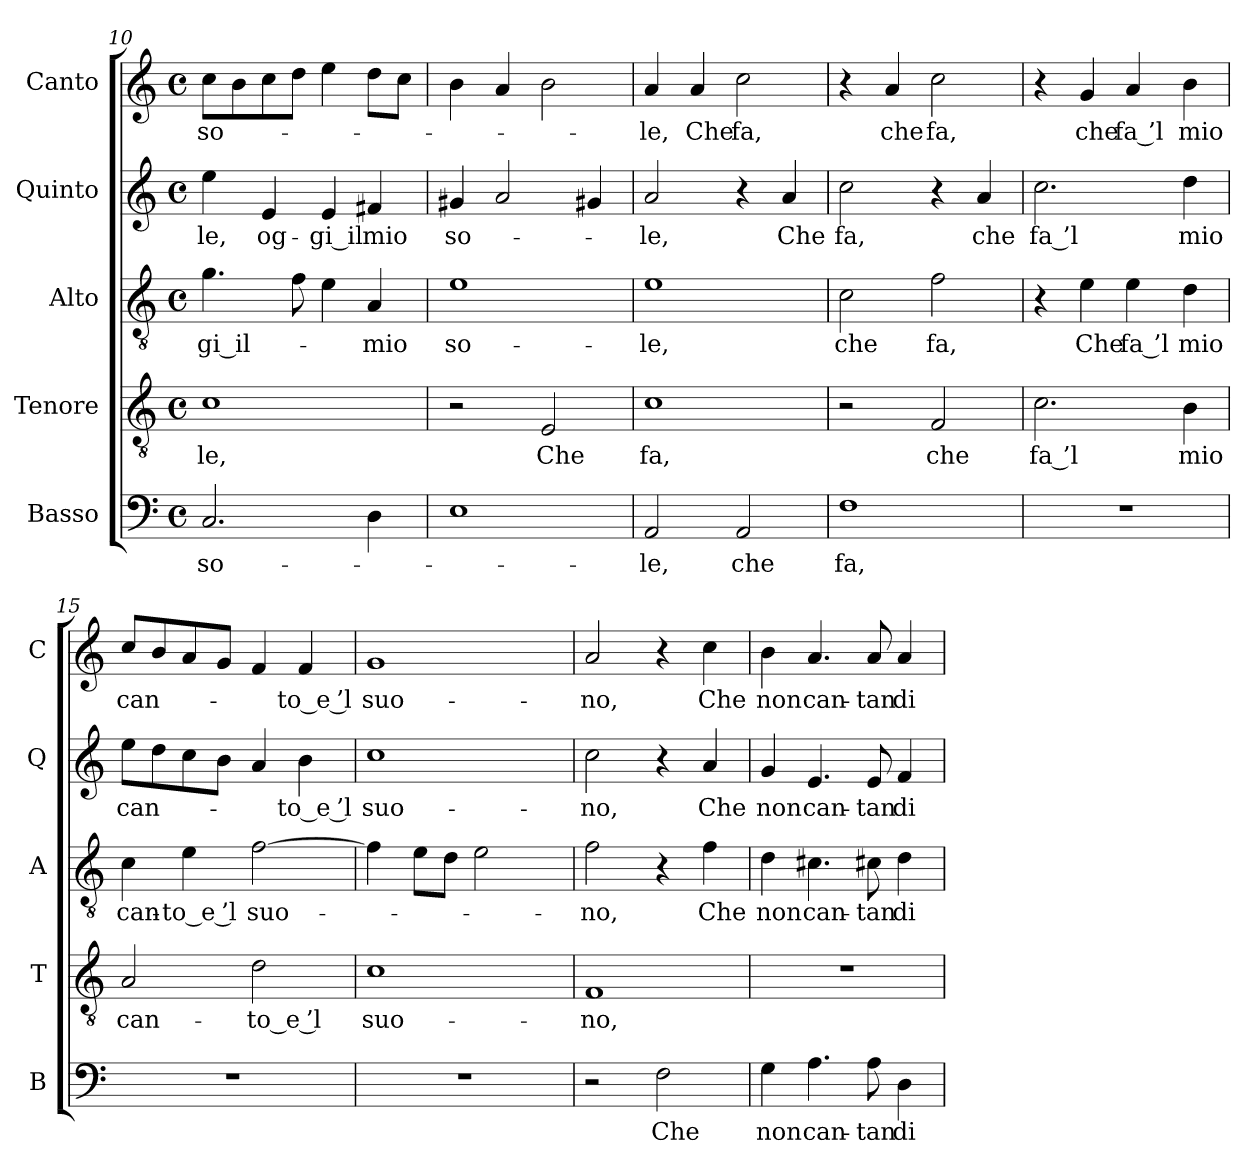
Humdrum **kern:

**kern	**text	**kern	**text	**kern	**text	**kern	**text	**kern	**text
*part5	*part5	*part4	*part4	*part3	*part3	*part2	*part2	*part1	*part1
*staff5	*staff5	*staff4	*staff4	*staff3	*staff3	*staff2	*staff2	*staff1	*staff1
*I"Basso	*	*I"Tenore	*	*I"Alto	*	*I"Quinto	*	*I"Canto	*
*I'B	*	*I'T	*	*I'A	*	*I'Q	*	*I'C	*
*clefF4	*	*clefGv2	*	*clefGv2	*	*clefG2	*	*clefG2	*
*k[]	*	*k[]	*	*k[]	*	*k[]	*	*k[]	*
*C:	*	*C:	*	*C:	*	*C:	*	*C:	*
*M4/4	*	*M4/4	*	*M4/4	*	*M4/4	*	*M4/4	*
*met(c)	*	*met(c)	*	*met(c)	*	*met(c)	*	*met(c)	*
=10	=10	=10	=10	=10	=10	=10	=10	=10	=10
2.C	so-	1c	-le,	4.g	gi_il-	4ee	-le,	8ccL	so-
.	.	.	.	.	.	.	.	8b	.
.	.	.	.	.	.	4e	og-	8cc	.
.	.	.	.	8f	.	.	.	8ddJ	.
.	.	.	.	4e	.	4e	-gi_il	4ee	.
4D	.	.	.	4A	-mio	4f#X	-mio	8ddL	.
.	.	.	.	.	.	.	.	8ccJ	.
=11	=11	=11	=11	=11	=11	=11	=11	=11	=11
1E	.	2r	.	1e	so-	4g#X	so-	4b	.
.	.	.	.	.	.	2a	.	4a	.
.	.	2E	-Che	.	.	.	.	2b	.
.	.	.	.	.	.	4g#X	.	.	.
=12	=12	=12	=12	=12	=12	=12	=12	=12	=12
2AA	-le,	1c	-fa,	1e	-le,	2a	-le,	4a	-le,
.	.	.	.	.	.	.	.	4a	-Che
2AA	-che	.	.	.	.	4r	.	2cc	-fa,
.	.	.	.	.	.	4a	-Che	.	.
=13	=13	=13	=13	=13	=13	=13	=13	=13	=13
1F	-fa,	2r	.	2c	-che	2cc	-fa,	4r	.
.	.	.	.	.	.	.	.	4a	-che
.	.	2F	-che	2f	-fa,	4r	.	2cc	-fa,
.	.	.	.	.	.	4a	-che	.	.
=14	=14	=14	=14	=14	=14	=14	=14	=14	=14
1r	.	2.c	-fa ’l	4r	.	2.cc	-fa ’l	4r	.
.	.	.	.	4e	-Che	.	.	4g	-che
.	.	.	.	4e	-fa ’l	.	.	4a	-fa ’l
.	.	4B	-mio	4d	-mio	4dd	-mio	4b	-mio
!!LO:PB:g=z
=15	=15	=15	=15	=15	=15	=15	=15	=15	=15
1r	.	2A	can-	4c	can-	8eeL	can-	8ccL	can-
.	.	.	.	.	.	8dd	.	8b	.
.	.	.	.	4e	-to_e ’l	8cc	.	8a	.
.	.	.	.	.	.	8bJ	.	8gJ	.
.	.	2d	-to_e ’l	[2f	suo-	4a	.	4f	.
.	.	.	.	.	.	4b	-to_e ’l	4f	-to_e ’l
=16	=16	=16	=16	=16	=16	=16	=16	=16	=16
1r	.	1c	suo-	4f]	.	1cc	suo-	1g	suo-
.	.	.	.	8eL	.	.	.	.	.
.	.	.	.	8dJ	.	.	.	.	.
.	.	.	.	2e	.	.	.	.	.
=17	=17	=17	=17	=17	=17	=17	=17	=17	=17
2r	.	1F	-no,	2f	-no,	2cc	-no,	2a	-no,
2F	-Che	.	.	4r	.	4r	.	4r	.
.	.	.	.	4f	-Che	4a	-Che	4cc	-Che
=18	=18	=18	=18	=18	=18	=18	=18	=18	=18
4G	-non	1r	.	4d	-non	4g	-non	4b	-non
4.A	can-	.	.	4.c#X	can-	4.e	can-	4.a	can-
8A	-tan	.	.	8c#X	-tan	8e	-tan	8a	-tan
4D	-di	.	.	4d	-di	4f	-di	4a	-di
=	=	=	=	=	=	=	=	=	=
*-	*-	*-	*-	*-	*-	*-	*-	*-	*-
